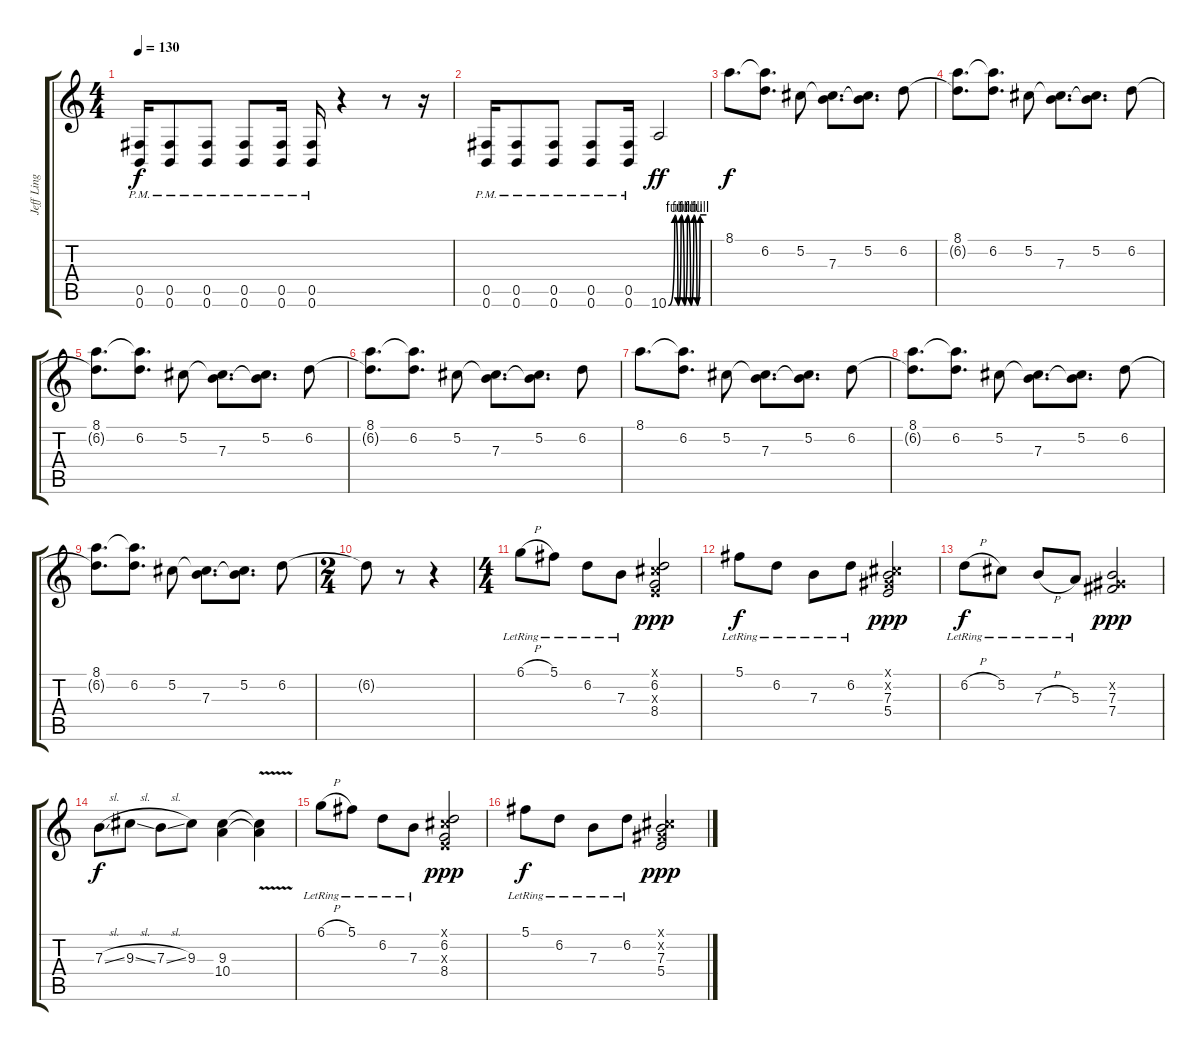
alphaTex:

\track ("Jeff Ling" "Jeff Ling") {instrument distortionguitar}
\staff {score tabs}
\tuning (Db4 Ab3 E3 B2 Gb2 B1) {hide}
\ts (4 4)
\tempo 130
\clef g2
\ks c
(0.5{pm} 0.6{pm}).16{dy f} (0.5{pm} 0.6{pm}).8 (0.5{pm} 0.6{pm}).8 (0.5{pm} 0.6{pm}).8 (0.5{pm} 0.6{pm}).16 (0.5{pm} 0.6{pm}).16 r.4 r.8 r.16 |
(0.5{pm} 0.6{pm}).16 (0.5{pm} 0.6{pm}).8 (0.5{pm} 0.6{pm}).8 (0.5{pm} 0.6{pm}).8 (0.5{pm} 0.6{pm}).16 10.6{be (custom 0 0 10 4 15 0 20 4 25 0 30 4 35 0 40 4 45 0 50 4 60 4)}.2{dy ff} |
8.1.8{d dy f} (8.1{t} 6.2).8{d} 5.2.8 (5.2{t} 7.3).8{d} (5.2 7.3{t}).8{d} 6.2.8 |
(8.1 6.2{t}).8{d} (8.1{t} 6.2).8{d} 5.2.8 (5.2{t} 7.3).8{d} (5.2 7.3{t}).8{d} 6.2.8 |
(8.1 6.2{t}).8{d} (8.1{t} 6.2).8{d} 5.2.8 (5.2{t} 7.3).8{d} (5.2 7.3{t}).8{d} 6.2.8 |
(8.1 6.2{t}).8{d} (8.1{t} 6.2).8{d} 5.2.8 (5.2{t} 7.3).8{d} (5.2 7.3{t}).8{d} 6.2.8 |
8.1.8{d} (8.1{t} 6.2).8{d} 5.2.8 (5.2{t} 7.3).8{d} (5.2 7.3{t}).8{d} 6.2.8 |
(8.1 6.2{t}).8{d} (8.1{t} 6.2).8{d} 5.2.8 (5.2{t} 7.3).8{d} (5.2 7.3{t}).8{d} 6.2.8 |
(8.1 6.2{t}).8{d} (8.1{t} 6.2).8{d} 5.2.8 (5.2{t} 7.3).8{d} (5.2 7.3{t}).8{d} 6.2.8 |
\ts (2 4)
6.2{t}.8 r.8 r.4 |
\ts (4 4)
6.1{h lr}.8{volume 16 instrument distortionguitar} 5.1{lr}.8 6.2{lr}.8 7.3{lr}.8 (0.1{x} 6.2 0.3{x} 8.4).2{dy ppp} |
5.1{lr}.8{dy f} 6.2{lr}.8 7.3{lr}.8 6.2{lr}.8 (0.1{x} 0.2{x} 7.3 5.4).2{dy ppp} |
6.2{h lr}.8{dy f} 5.2{lr}.8 7.3{h lr}.8 5.3{lr}.8 (0.2{x} 7.3 7.4).2{dy ppp} |
7.3{sl}.8{dy f} 9.3{sl}.8 7.3{sl}.8 9.3.8 (9.3 10.4).4 (9.3{v t} 10.4{v t}).4 |
6.1{h lr}.8 5.1{lr}.8 6.2{lr}.8 7.3{lr}.8 (0.1{x} 6.2 0.3{x} 8.4).2{dy ppp} |
5.1{lr}.8{dy f} 6.2{lr}.8 7.3{lr}.8 6.2{lr}.8 (0.1{x} 0.2{x} 7.3 5.4).2{dy ppp}
